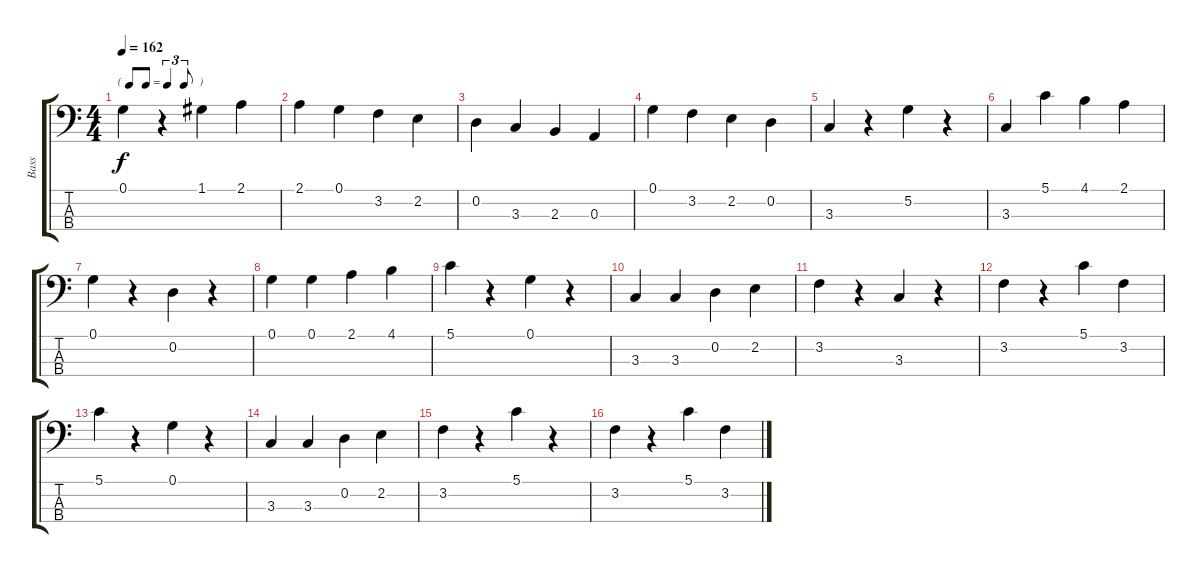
\track ("Bass" "Bass") {instrument acousticbass}
\staff {score tabs}
\tuning (G2 D2 A1 E1) {hide}
\ts (4 4)
\tf triplet8th
\tempo 162
\clef f4
\ks c
0.1.4{dy f} r.4 1.1.4 2.1.4 |
2.1.4 0.1.4 3.2.4 2.2.4 |
0.2.4 3.3.4 2.3.4 0.3.4 |
0.1.4 3.2.4 2.2.4 0.2.4 |
3.3.4 r.4 5.2.4 r.4 |
3.3.4 5.1.4 4.1.4 2.1.4 |
0.1.4 r.4 0.2.4 r.4 |
0.1.4 0.1.4 2.1.4 4.1.4 |
5.1.4 r.4 0.1.4 r.4 |
3.3.4 3.3.4 0.2.4 2.2.4 |
3.2.4 r.4 3.3.4 r.4 |
3.2.4 r.4 5.1.4 3.2.4 |
5.1.4 r.4 0.1.4 r.4 |
3.3.4 3.3.4 0.2.4 2.2.4 |
3.2.4 r.4 5.1.4 r.4 |
3.2.4 r.4 5.1.4 3.2.4
